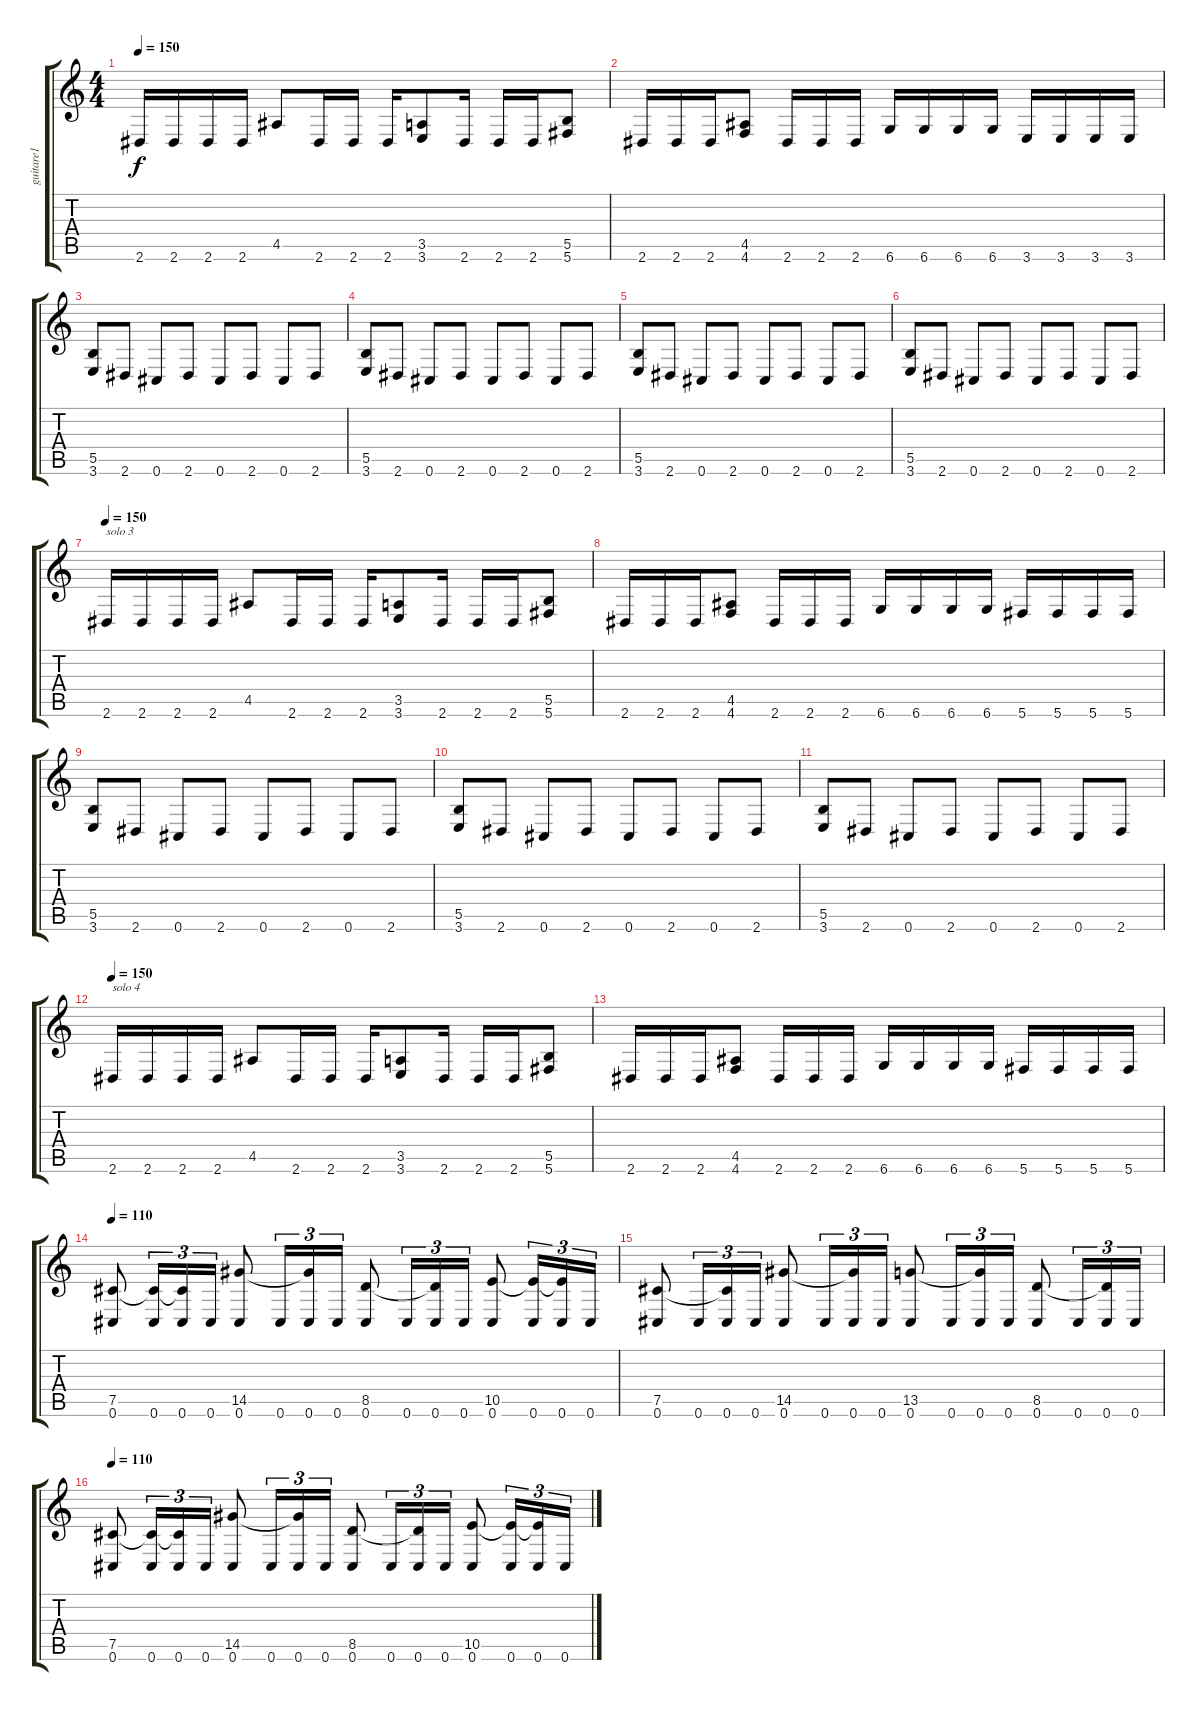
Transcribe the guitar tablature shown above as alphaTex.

\track ("guitare1" "guitare1") {instrument distortionguitar}
\staff {score tabs}
\tuning (Db4 Ab3 E3 B2 Gb2 Db2) {hide}
\ts (4 4)
\tempo 150
\clef g2
\ks c
2.6.16{dy f} 2.6.16 2.6.16 2.6.16 4.5.8 2.6.16 2.6.16 2.6.16 (3.5 3.6).8 2.6.16 2.6.16 2.6.16 (5.5 5.6).8 |
2.6.16 2.6.16 2.6.16 (4.5 4.6).8 2.6.16 2.6.16 2.6.16 6.6.16 6.6.16 6.6.16 6.6.16 3.6.16 3.6.16 3.6.16 3.6.16 |
(5.5 3.6).8 2.6.8 0.6.8 2.6.8 0.6.8 2.6.8 0.6.8 2.6.8 |
(5.5 3.6).8 2.6.8 0.6.8 2.6.8 0.6.8 2.6.8 0.6.8 2.6.8 |
(5.5 3.6).8 2.6.8 0.6.8 2.6.8 0.6.8 2.6.8 0.6.8 2.6.8 |
(5.5 3.6).8 2.6.8 0.6.8 2.6.8 0.6.8 2.6.8 0.6.8 2.6.8 |
\tempo 150
2.6.16{txt "solo 3"} 2.6.16 2.6.16 2.6.16 4.5.8 2.6.16 2.6.16 2.6.16 (3.5 3.6).8 2.6.16 2.6.16 2.6.16 (5.5 5.6).8 |
2.6.16 2.6.16 2.6.16 (4.5 4.6).8 2.6.16 2.6.16 2.6.16 6.6.16 6.6.16 6.6.16 6.6.16 5.6.16 5.6.16 5.6.16 5.6.16 |
(5.5 3.6).8 2.6.8 0.6.8 2.6.8 0.6.8 2.6.8 0.6.8 2.6.8 |
(5.5 3.6).8 2.6.8 0.6.8 2.6.8 0.6.8 2.6.8 0.6.8 2.6.8 |
(5.5 3.6).8 2.6.8 0.6.8 2.6.8 0.6.8 2.6.8 0.6.8 2.6.8 |
\tempo 150
2.6.16{txt "solo 4"} 2.6.16 2.6.16 2.6.16 4.5.8 2.6.16 2.6.16 2.6.16 (3.5 3.6).8 2.6.16 2.6.16 2.6.16 (5.5 5.6).8 |
2.6.16 2.6.16 2.6.16 (4.5 4.6).8 2.6.16 2.6.16 2.6.16 6.6.16 6.6.16 6.6.16 6.6.16 5.6.16 5.6.16 5.6.16 5.6.16 |
\tempo 110
(7.5 0.6).8 (7.5{t} 0.6).16{tu (3 2)} (7.5{t} 0.6).16{tu (3 2)} 0.6.16{tu (3 2)} (14.5 0.6).8 0.6.16{tu (3 2)} (14.5{t} 0.6).16{tu (3 2)} 0.6.16{tu (3 2)} (8.5 0.6).8 0.6.16{tu (3 2)} (8.5{t} 0.6).16{tu (3 2)} 0.6.16{tu (3 2)} (10.5 0.6).8 (10.5{t} 0.6).16{tu (3 2)} (10.5{t} 0.6).16{tu (3 2)} 0.6.16{tu (3 2)} |
(7.5 0.6).8 0.6.16{tu (3 2)} (7.5{t} 0.6).16{tu (3 2)} 0.6.16{tu (3 2)} (14.5 0.6).8 0.6.16{tu (3 2)} (14.5{t} 0.6).16{tu (3 2)} 0.6.16{tu (3 2)} (13.5 0.6).8 0.6.16{tu (3 2)} (13.5{t} 0.6).16{tu (3 2)} 0.6.16{tu (3 2)} (8.5 0.6).8 0.6.16{tu (3 2)} (8.5{t} 0.6).16{tu (3 2)} 0.6.16{tu (3 2)} |
\tempo 110
(7.5 0.6).8 (7.5{t} 0.6).16{tu (3 2)} (7.5{t} 0.6).16{tu (3 2)} 0.6.16{tu (3 2)} (14.5 0.6).8 0.6.16{tu (3 2)} (14.5{t} 0.6).16{tu (3 2)} 0.6.16{tu (3 2)} (8.5 0.6).8 0.6.16{tu (3 2)} (8.5{t} 0.6).16{tu (3 2)} 0.6.16{tu (3 2)} (10.5 0.6).8 (10.5{t} 0.6).16{tu (3 2)} (10.5{t} 0.6).16{tu (3 2)} 0.6.16{tu (3 2)}
